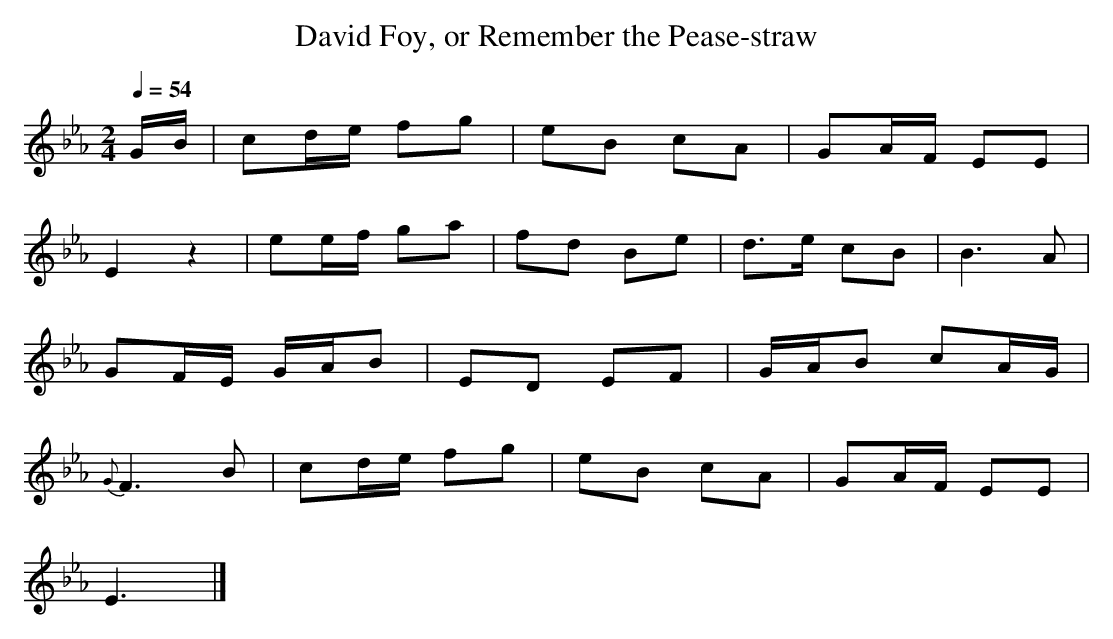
X:1
T: David Foy, or Remember the Pease-straw
M: 2/4
L: 1/8
Q: 1/4=54
K: Eb % 3 flats
V: 1
G/B/ | cd/e/ fg | eB cA | GA/F/ EE |
E2 z2 | ee/f/ ga | fd Be | d>e cB | B3A |
GF/E/ G/A/B | ED EF | G/A/B cA/G/ |
{G}F3B | cd/e/ fg | eB cA | GA/F/ EE |
E3 |]
